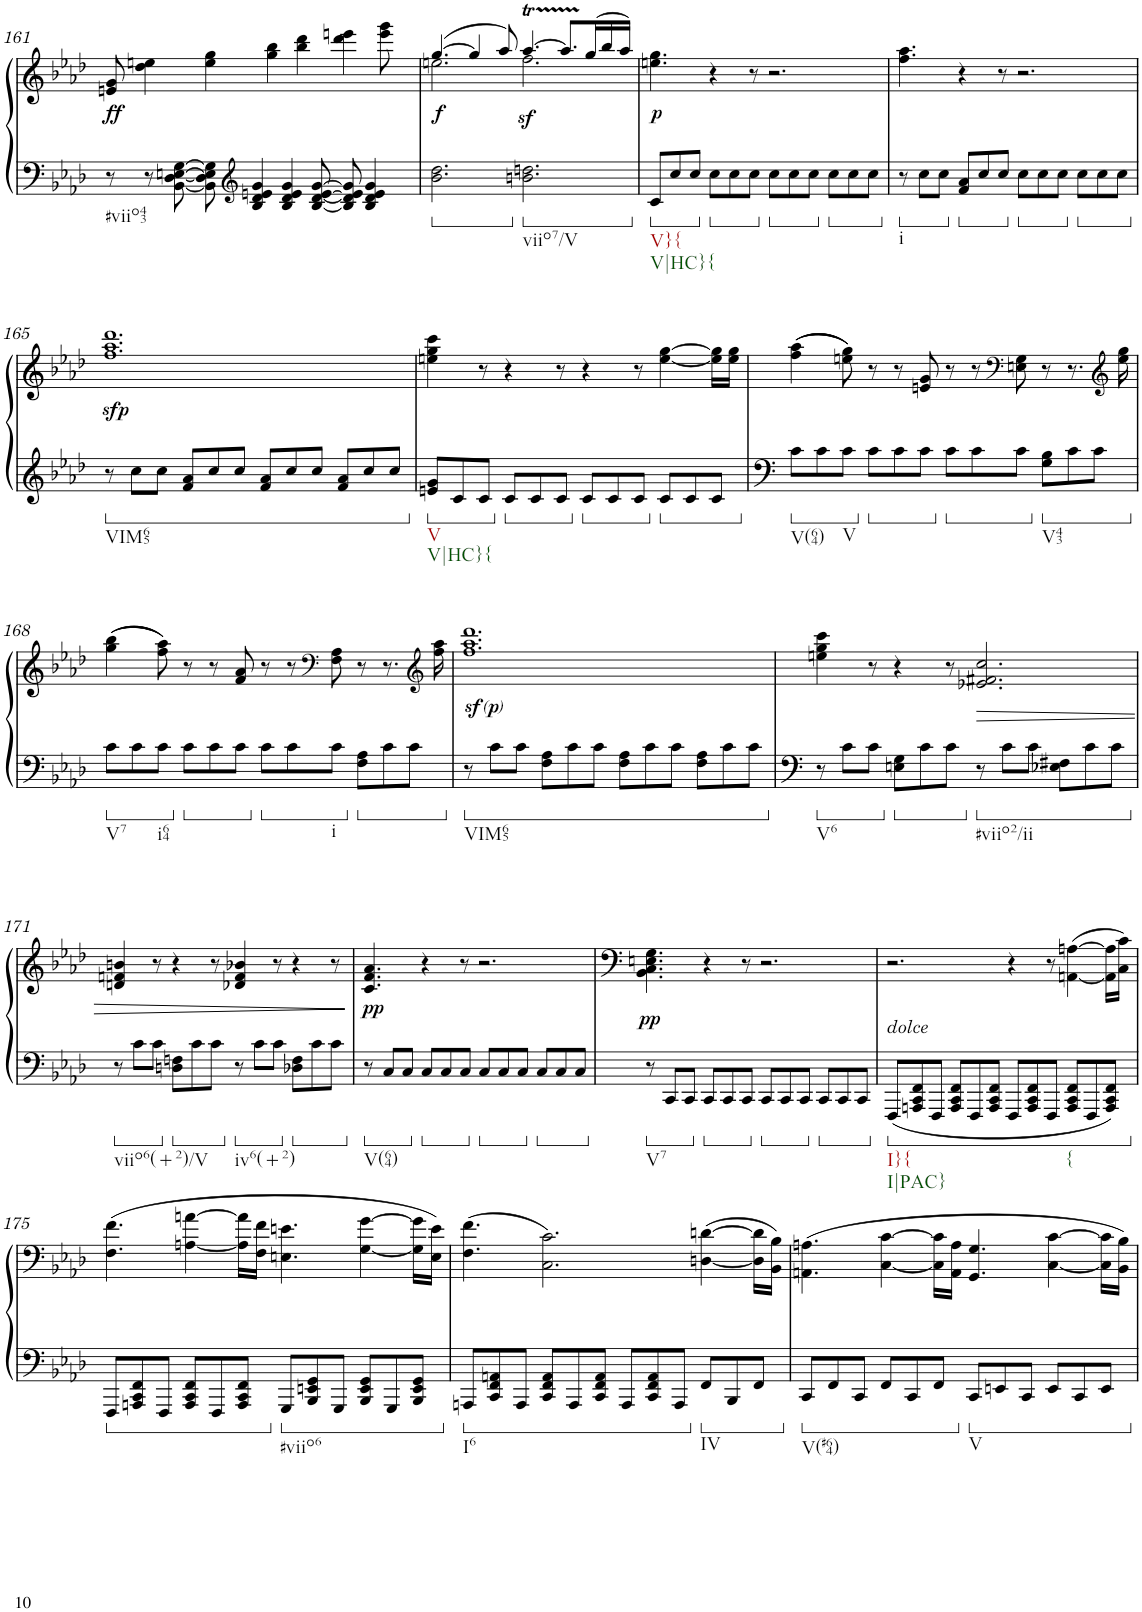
**kern	**kern	**dynam
*part1	*part1	*part1
*staff2	*staff1	*staff1/2
*I"Piano	*	*
*I'Pno.	*	*
!!LO:PB:g=z
*clefG2	*clefF4	*
*k[b-e-a-d-]	*k[b-e-a-d-]	*
*M12/8	*M12/8	*
=161	=161	=161
!LO:TX:b:t=#viio43	!	!
!	!	!LO:DY:b
8r	8en/ 8g/	ff
8r	4dd-\ 4een\	.
[8BB-\ [8D-\ [8En\ [8G\	.	.
8BB-\] 8D-\] 8E\] 8G\]	4ee\ 4gg\	.
*clefG2	*	*
4B-/ 4d-/ 4en/ 4g/	.	.
.	4gg\ 4bb-\	.
4B-/ 4d-/ 4e/ 4g/	.	.
.	4bb-\ 4ddd-\	.
[8B-/ [8d-/ [8e/ [8g/	.	.
8B-/] 8d-/] 8e/] 8g/]	4ddd-\ 4eeen\	.
4B-/ 4d-/ 4e/ 4g/	.	.
.	8eee\ 8ggg\	.
8ryy	8ryy	.
=162	=162	=162
*	*^	*
*	*	*^	*
!	!	!	!	!LO:DY:b
2.b-\ 2.dd-\	([4.gg/	2.een\	2.ryy	f
.	4gg/]	.	.	.
.	8aa-/)	.	.	.
!LO:TX:b:t=viio7/V	!	!	!	!
!	!	!	!	!LO:DY:b
2.bn\ 2.ddn\	[4.aa-T/	2.ff\	2.ryy	sf
.	8.aa-TTT/L]	.	.	.
.	(16gg/L	.	.	.
.	16bb-/	.	.	.
.	16aa-/JJ)	.	.	.
*	*	*v	*v	*
=163	=163	=163	=163
!LO:TX:b:t=V}{	!	!	!
!LO:TX:b:t=V|HC}{	!	!	!
!	!	!	!LO:DY:b
8c/L	4.een\ 4.gg\	4.ryy	p
8cc/	.	.	.
8cc/J	.	.	.
8cc\L	4r	4ryy	.
8cc\	.	.	.
8cc\J	8r	8ryy	.
8cc\L	2.r	2.ryy	.
8cc\	.	.	.
8cc\J	.	.	.
8cc\L	.	.	.
8cc\	.	.	.
8cc\J	.	.	.
*	*v	*v	*
=164	=164	=164
!LO:TX:b:t=i	!	!
8r	4.ff\ 4.aa-\	.
8cc\L	.	.
8cc\J	.	.
8f/ 8a-/L	4r	.
8cc/	.	.
8cc/J	8r	.
8cc\L	2.r	.
8cc\	.	.
8cc\J	.	.
8cc\L	.	.
8cc\	.	.
8cc\J	.	.
!!LO:LB:g=z
=165	=165	=165
!LO:TX:b:t=VIM65	!	!
!	!	!LO:DY:b
8r	1.ff 1.aa- 1.ddd-	sfp
8cc\L	.	.
8cc\J	.	.
8f/ 8a-/L	.	.
8cc/	.	.
8cc/J	.	.
8f/ 8a-/L	.	.
8cc/	.	.
8cc/J	.	.
8f/ 8a-/L	.	.
8cc/	.	.
8cc/J	.	.
=166	=166	=166
!LO:TX:b:t=V	!	!
!LO:TX:b:t=V|HC}{	!	!
8en/ 8g/L	4een\ 4gg\ 4ccc\	.
8c/	.	.
8c/J	8r	.
8c/L	4r	.
8c/	.	.
8c/J	8r	.
8c/L	4r	.
8c/	.	.
8c/J	8r	.
8c/L	[4ee\ [4gg\	.
8c/	.	.
8c/J	16ee\] 16gg\]LL	.
.	16ee\ 16gg\JJ	.
=167	=167	=167
!LO:TX:b:t=V(64)	!	!
8c\L	((4ff\ 4aa-\	.
8c\	.	.
!LO:TX:b:t=V	!	!
8c\J	8een\ 8gg\))	.
8c\L	8r	.
8c\	8r	.
8c\J	8en/ 8g/	.
8c\L	8r	.
8c\	8r	.
*	*clefF4	*
8c\J	8En\ 8G\	.
!LO:TX:b:t=V43	!	!
8G\ 8B-\L	8r	.
8c\	8.r	.
8c\J	.	.
*	*clefG2	*
.	16ee\ 16gg\	.
!!LO:LB:g=z
=168	=168	=168
!LO:TX:b:t=V7	!	!
8c\L	((4gg\ 4bb-\	.
8c\	.	.
!LO:TX:b:t=i64	!	!
8c\J	8ff\ 8aa-\))	.
8c\L	8r	.
8c\	8r	.
8c\J	8f/ 8a-/	.
8c\L	8r	.
8c\	8r	.
*	*clefF4	*
!LO:TX:b:t=i	!	!
8c\J	8F\ 8A-\	.
8F\ 8A-\L	8r	.
8c\	8.r	.
8c\J	.	.
*	*clefG2	*
.	16ff\ 16aa-\	.
=169	=169	=169
!LO:TX:b:t=VIM65	!	!
!	!	!LO:DY:b
!	!	!LO:DY:n=1:b
!	!	!LO:DY:n=2:b
8r	1.ffz< 1.aa-z< 1.ddd-z<	other-dynamics p other-dynamics
8c\L	.	.
8c\J	.	.
8F\ 8A-\L	.	.
8c\	.	.
8c\J	.	.
8F\ 8A-\L	.	.
8c\	.	.
8c\J	.	.
8F\ 8A-\L	.	.
8c\	.	.
8c\J	.	.
=170	=170	=170
!LO:TX:b:t=V6	!	!
8r	4een\ 4gg\ 4ccc\	.
8c\L	.	.
8c\J	8r	.
8En\ 8G\L	4r	.
8c\	.	.
8c\J	8r	.
!LO:TX:b:t=#viio2/ii	!	!
!	!	!LO:HP:b
8r	2.e-X/ 2.f#X/ 2.cc/	>
8c\L	.	.
8c\J	.	.
8E-X\ 8F#X\L	.	.
8c\	.	.
8c\J	.	.
!!LO:LB:g=z
=171	=171	=171
!LO:TX:b:t=viio6(+2)/V	!	!
8r	4dn/ 4fn/ 4bn/	.
8c\L	.	.
8c\J	8r	.
8Dn\ 8Fn\L	4r	.
8c\	.	.
8c\J	8r	.
!LO:TX:b:t=iv6(+2)	!	!
8r	4d-X/ 4f/ 4b-X/	.
8c\L	.	.
8c\J	8r	.
8D-X\ 8F\L	4r	.
8c\	.	.
8c\J	8r	.
.	.	]
=172	=172	=172
!LO:TX:b:t=V(64)	!	!
!	!	!LO:DY:b
8r	4.c/ 4.f/ 4.a-/	pp
8C/L	.	.
8C/J	.	.
8C/L	4r	.
8C/	.	.
8C/J	8r	.
8C/L	2.r	.
8C/	.	.
8C/J	.	.
8C/L	.	.
8C/	.	.
8C/J	.	.
=173	=173	=173
!LO:TX:b:t=V7	!	!
!	!	!LO:DY:b
8r	4.BB-\ 4.C\ 4.En\ 4.G\	pp
8CC/L	.	.
8CC/J	.	.
8CC/L	4r	.
8CC/	.	.
8CC/J	8r	.
8CC/L	2.r	.
8CC/	.	.
8CC/J	.	.
8CC/L	.	.
8CC/	.	.
8CC/J	.	.
=174	=174	=174
!LO:TX:a:i:t=dolce	!	!
!LO:TX:b:t=I}{	!	!
!LO:TX:b:t=I|PAC}	!	!
8FFF/L	2.r	.
8AAAn/ 8CC/ 8FF/	.	.
8FFF/J	.	.
8AAA/ 8CC/ 8FF/L	.	.
8FFF/	.	.
8AAA/ 8CC/ 8FF/J	.	.
8FFF/L	4r	.
8AAA/ 8CC/ 8FF/	.	.
8FFF/J	8r	.
!LO:TX:b:t={	!	!
8AAA/ 8CC/ 8FF/L	([4AAn\ [4An\	.
8FFF/	.	.
8AAA/ 8CC/ 8FF/J	16AA\] 16A\]LL	.
.	16C\ 16c\JJ)	.
!!LO:LB:g=z
=175	=175	=175
8FFF/L	(4.F\ 4.f\	.
8AAAn/ 8CC/ 8FF/	.	.
8FFF/J	.	.
8AAA/ 8CC/ 8FF/L	[4An\ [4an\	.
8FFF/	.	.
8AAA/ 8CC/ 8FF/J	16A\] 16a\]LL	.
.	16F\ 16f\JJ	.
!LO:TX:b:t=#viio6	!	!
8GGG/L	4.En\ 4.en\	.
8BBB-/ 8EEn/ 8GG/	.	.
8GGG/J	.	.
8BBB-/ 8EE/ 8GG/L	[4G\ [4g\	.
8GGG/	.	.
8BBB-/ 8EE/ 8GG/J	16G\] 16g\]LL	.
.	16E\ 16e\JJ)	.
=176	=176	=176
!LO:TX:b:t=I6	!	!
8AAAn/L	(4.F\ 4.f\	.
8CC/ 8FF/ 8AAn/	.	.
8AAA/J	.	.
8CC/ 8FF/ 8AA/L	2.C\ 2.c\)	.
8AAA/	.	.
8CC/ 8FF/ 8AA/J	.	.
8AAA/L	.	.
8CC/ 8FF/ 8AA/	.	.
8AAA/J	.	.
!LO:TX:b:t=IV	!	!
8FF/L	([4Dn\ [4dn\	.
8BBB-/	.	.
8FF/J	16D\] 16d\]LL	.
.	16BB-\ 16B-\JJ)	.
=177	=177	=177
!LO:TX:b:t=V(#64)	!	!
8CC/L	(4.AAn\ 4.An\	.
8FF/	.	.
8CC/J	.	.
8FF/L	[4C\ [4c\	.
8CC/	.	.
8FF/J	16C\] 16c\]LL	.
.	16AA\ 16A\JJ	.
!LO:TX:b:t=V	!	!
8CC/L	4.GG/ 4.G/	.
8EEn/	.	.
8CC/J	.	.
8EE/L	[4C\ [4c\	.
8CC/	.	.
8EE/J	16C\] 16c\]LL	.
.	16BB-\ 16B-\JJ)	.
=	=	=
*-	*-	*-
